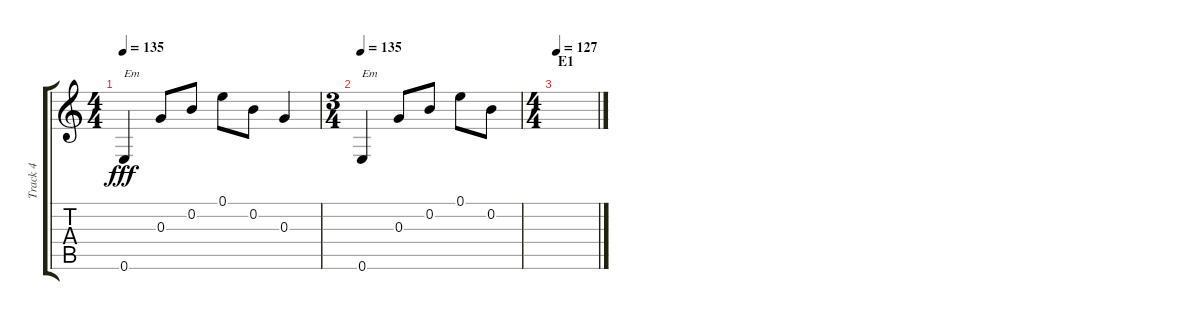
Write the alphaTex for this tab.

\track ("Track 4" "Track 4") {instrument acousticguitarsteel}
\staff {score tabs}
\tuning (E4 B3 G3 D3 A2 E2) {hide}
\ts (4 4)
\tempo 135
\clef g2
\ks c
0.6.4{txt "Em" dy fff} 0.3.8 0.2.8 0.1.8 0.2.8 0.3.4 |
\ts (3 4)
\tempo 135
0.6.4{txt "Em"} 0.3.8 0.2.8 0.1.8 0.2.8 |
\ts (4 4)
\section ("" "E1")
\tempo 127
